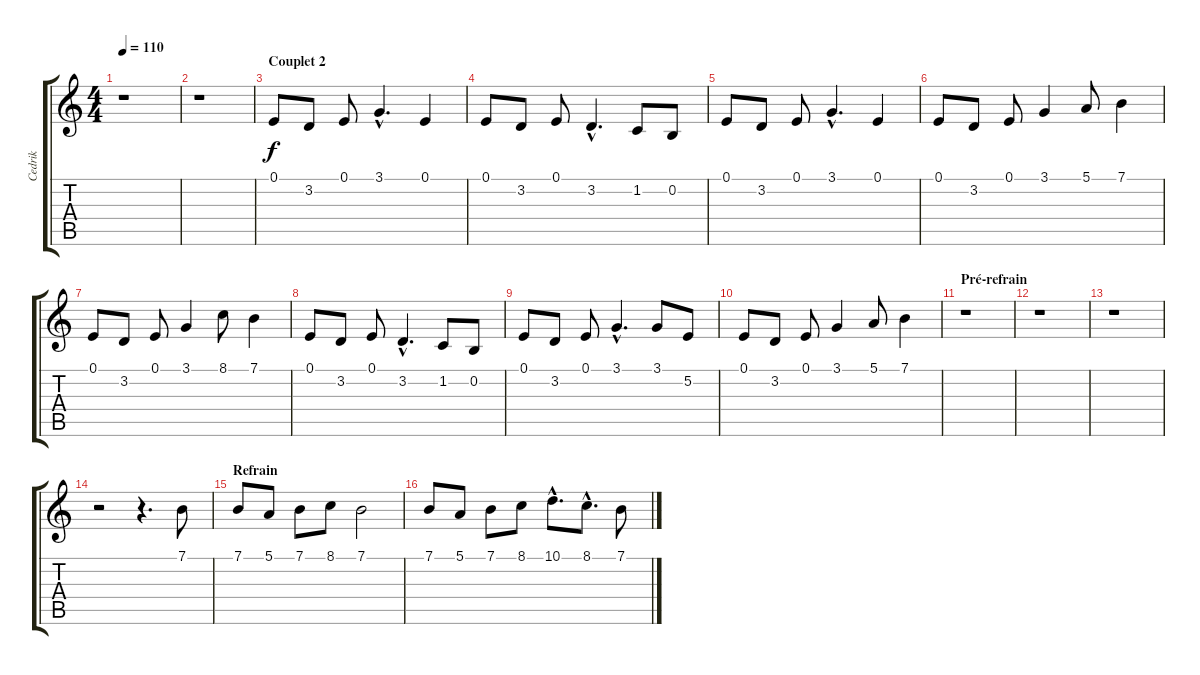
\track ("Cedrik" "Cedrik") {instrument cello}
\staff {score tabs}
\tuning (E4 B3 G3 D3 A2 E2) {hide}
\ts (4 4)
\tempo 110
\clef g2
\ks c
r.1{dy f} |
r.1 |
\section ("" "Couplet 2")
0.1.8 3.2.8 0.1.8 3.1{hac}.4{d} 0.1.4 |
0.1.8 3.2.8 0.1.8 3.2{hac}.4{d} 1.2.8 0.2.8 |
0.1.8 3.2.8 0.1.8 3.1{hac}.4{d} 0.1.4 |
0.1.8 3.2.8 0.1.8 3.1.4 5.1.8 7.1.4 |
0.1.8 3.2.8 0.1.8 3.1.4 8.1.8 7.1.4 |
0.1.8 3.2.8 0.1.8 3.2{hac}.4{d} 1.2.8 0.2.8 |
0.1.8 3.2.8 0.1.8 3.1{hac}.4{d} 3.1.8 5.2.8 |
0.1.8 3.2.8 0.1.8 3.1.4 5.1.8 7.1.4 |
\section ("" "Pré-refrain")
r.1 |
r.1 |
r.1 |
r.2 r.4{d} 7.1.8 |
\section ("" "Refrain")
7.1.8 5.1.8 7.1.8 8.1.8 7.1.2 |
7.1.8 5.1.8 7.1.8 8.1.8 10.1{hac}.8{d} 8.1{hac}.8{d} 7.1.8
